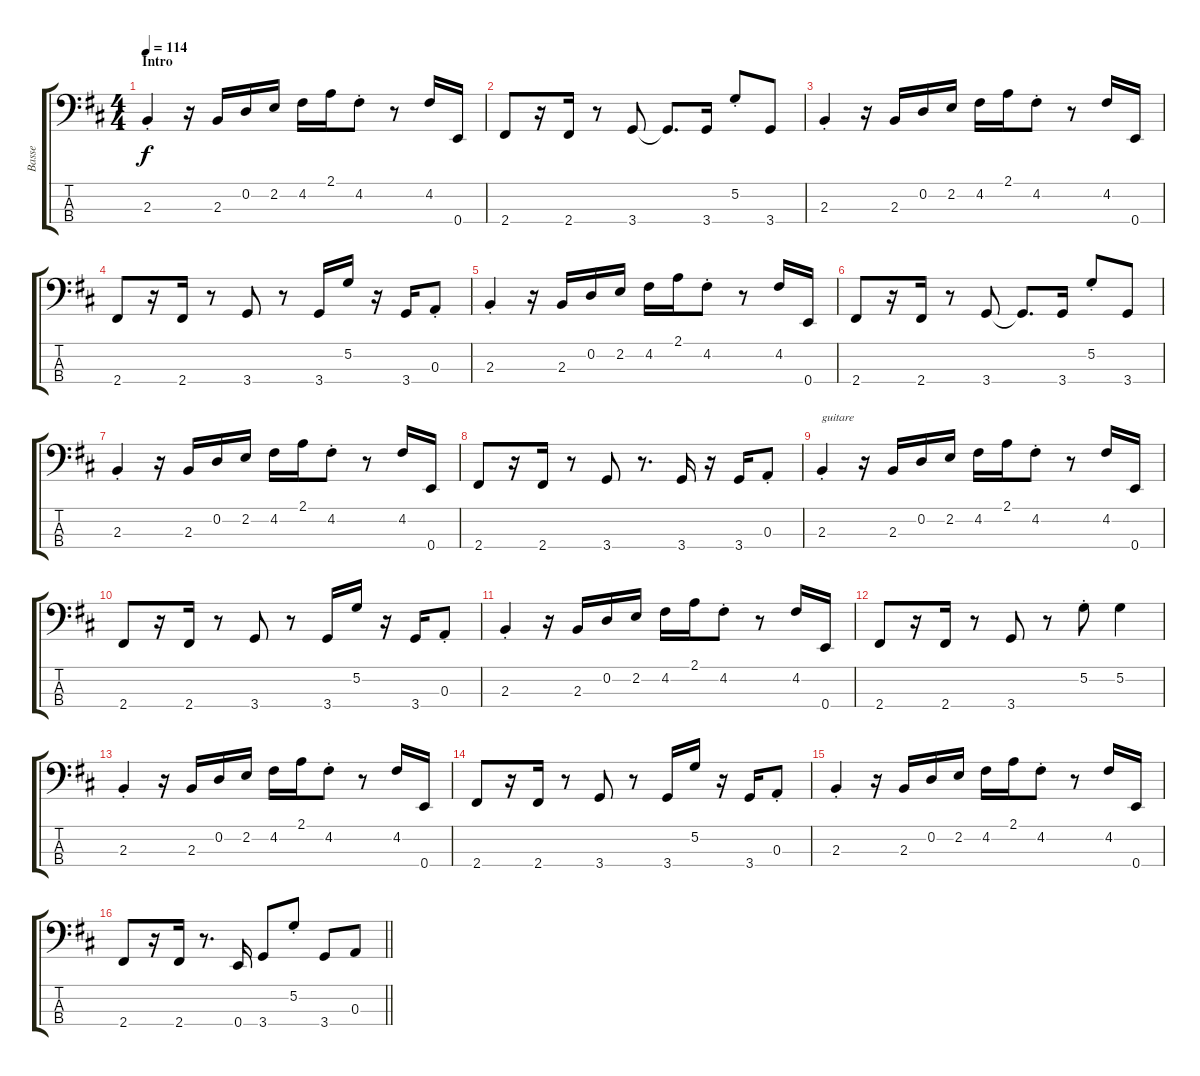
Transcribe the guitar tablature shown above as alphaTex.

\track ("Basse" "Basse") {instrument electricbassfinger}
\staff {score tabs}
\tuning (G2 D2 A1 E1) {hide}
\ts (4 4)
\section ("" "Intro")
\tempo 114
\clef f4
\ks bminor
2.3{st}.4{dy f instrument electricbassfinger} r.16 2.3.16 0.2.16 2.2.16 4.2.16 2.1.16 4.2{st}.8 r.8 4.2.16 0.4.16 |
2.4.8 r.16 2.4.16 r.8 3.4.8 3.4{t}.8{d} 3.4.16 5.2{st}.8 3.4.8 |
2.3{st}.4 r.16 2.3.16 0.2.16 2.2.16 4.2.16 2.1.16 4.2{st}.8 r.8 4.2.16 0.4.16 |
2.4.8 r.16 2.4.16 r.8 3.4.8 r.8 3.4.16 5.2.16 r.16 3.4.16 0.3{st}.8 |
2.3{st}.4 r.16 2.3.16 0.2.16 2.2.16 4.2.16 2.1.16 4.2{st}.8 r.8 4.2.16 0.4.16 |
2.4.8 r.16 2.4.16 r.8 3.4.8 3.4{t}.8{d} 3.4.16 5.2{st}.8 3.4.8 |
2.3{st}.4 r.16 2.3.16 0.2.16 2.2.16 4.2.16 2.1.16 4.2{st}.8 r.8 4.2.16 0.4.16 |
2.4.8 r.16 2.4.16 r.8 3.4.8 r.8{d} 3.4.16 r.16 3.4.16 0.3{st}.8 |
2.3{st}.4{txt "guitare"} r.16 2.3.16 0.2.16 2.2.16 4.2.16 2.1.16 4.2{st}.8 r.8 4.2.16 0.4.16 |
2.4.8 r.16 2.4.16 r.8 3.4.8 r.8 3.4.16 5.2.16 r.16 3.4.16 0.3{st}.8 |
2.3{st}.4 r.16 2.3.16 0.2.16 2.2.16 4.2.16 2.1.16 4.2{st}.8 r.8 4.2.16 0.4.16 |
2.4.8 r.16 2.4.16 r.8 3.4.8 r.8 5.2{st}.8 5.2.4 |
2.3{st}.4 r.16 2.3.16 0.2.16 2.2.16 4.2.16 2.1.16 4.2{st}.8 r.8 4.2.16 0.4.16 |
2.4.8 r.16 2.4.16 r.8 3.4.8 r.8 3.4.16 5.2.16 r.16 3.4.16 0.3{st}.8 |
2.3{st}.4 r.16 2.3.16 0.2.16 2.2.16 4.2.16 2.1.16 4.2{st}.8 r.8 4.2.16 0.4.16 |
\barLineRight lightlight
2.4.8 r.16 2.4.16 r.8{d} 0.4.16 3.4.8 5.2{st}.8 3.4.8 0.3.8
